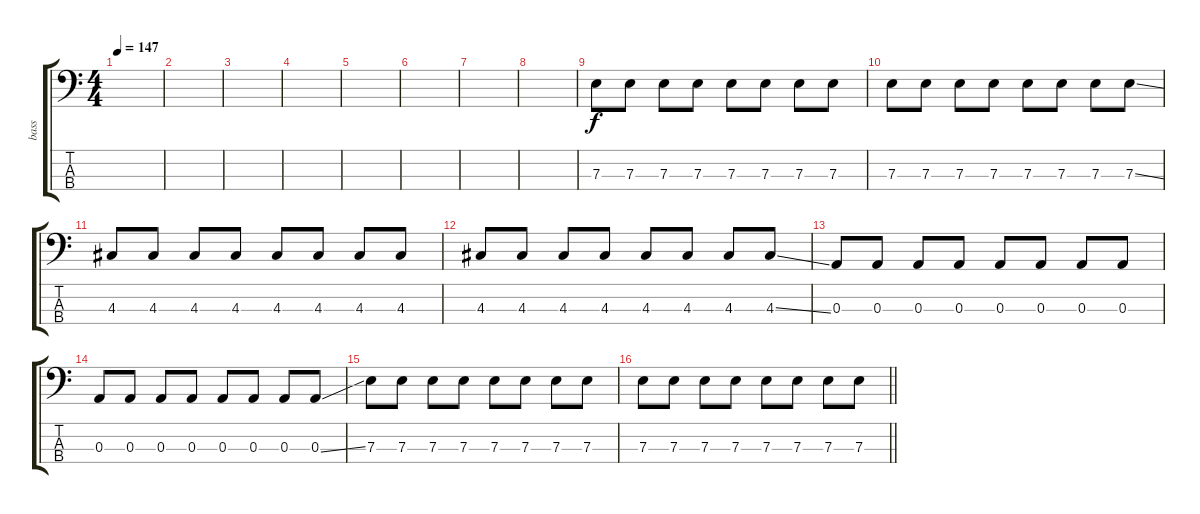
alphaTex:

\track ("bass" "bass") {instrument overdrivenguitar}
\staff {score tabs}
\tuning (G2 D2 A1 E1) {hide}
\ts (4 4)
\tempo 147
\clef f4
\ks c
|
|
|
|
|
|
|
|
7.3.8{volume 11 instrument electricbassfinger} 7.3.8 7.3.8 7.3.8 7.3.8 7.3.8 7.3.8 7.3.8 |
7.3.8 7.3.8 7.3.8 7.3.8 7.3.8 7.3.8 7.3.8 7.3{ss}.8 |
4.3.8 4.3.8 4.3.8 4.3.8 4.3.8 4.3.8 4.3.8 4.3.8 |
4.3.8 4.3.8 4.3.8 4.3.8 4.3.8 4.3.8 4.3.8 4.3{ss}.8 |
0.3.8 0.3.8 0.3.8 0.3.8 0.3.8 0.3.8 0.3.8 0.3.8 |
0.3.8 0.3.8 0.3.8 0.3.8 0.3.8 0.3.8 0.3.8 0.3{ss}.8 |
7.3.8 7.3.8 7.3.8 7.3.8 7.3.8 7.3.8 7.3.8 7.3.8 |
\barLineRight lightlight
7.3.8 7.3.8 7.3.8 7.3.8 7.3.8 7.3.8 7.3.8 7.3.8
